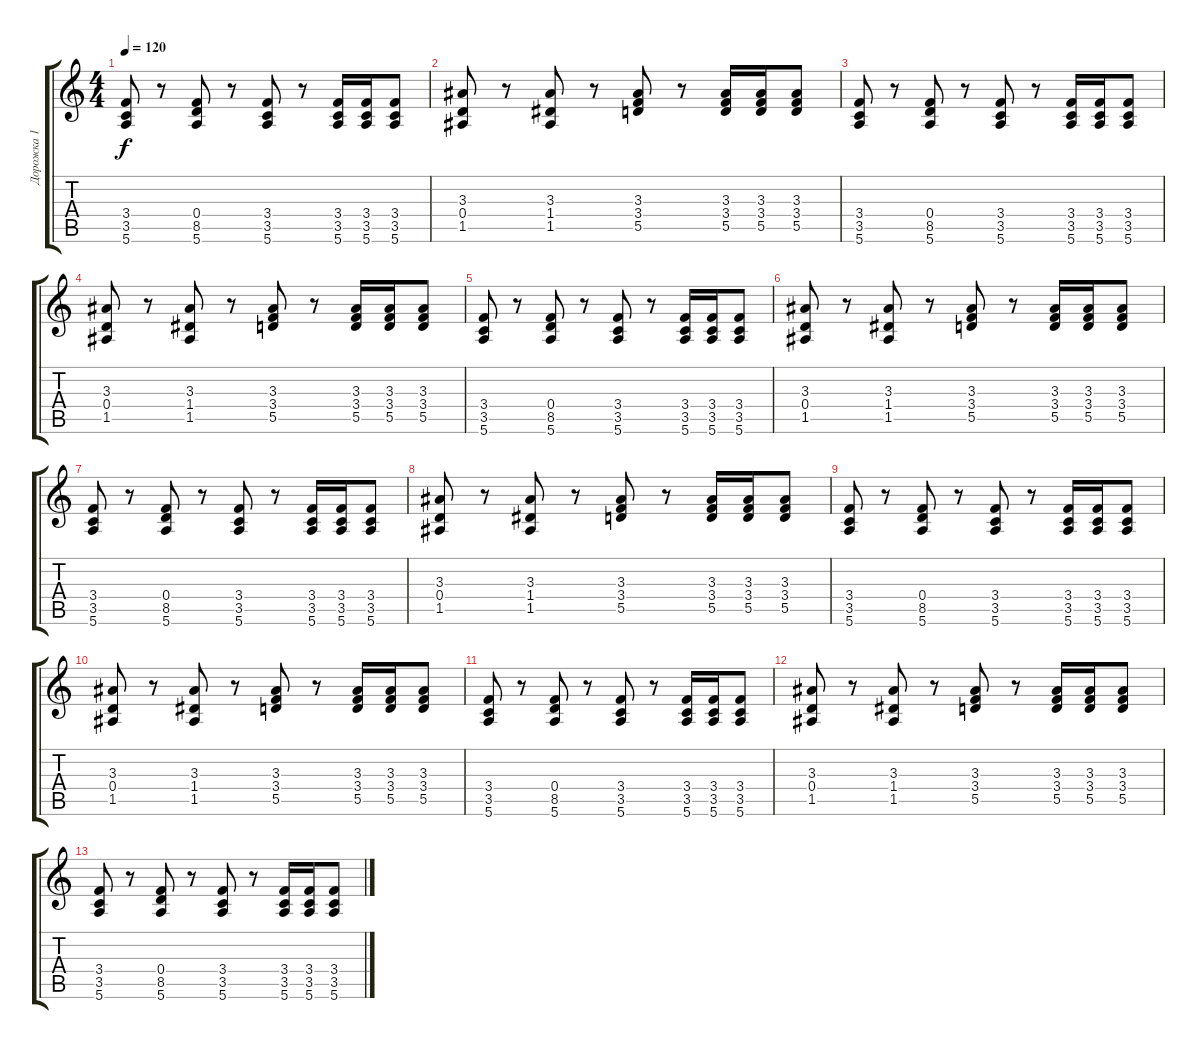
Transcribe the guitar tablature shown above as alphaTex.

\track ("Дорожка 1" "Дорожка 1") {instrument distortionguitar}
\staff {score tabs}
\tuning (E4 B3 G3 D3 A2 E2) {hide}
\ts (4 4)
\tempo 120
\clef g2
\ks c
(3.4 3.5 5.6).8{dy f} r.8 (0.4 8.5 5.6).8 r.8 (3.4 3.5 5.6).8 r.8 (3.4 3.5 5.6).16 (3.4 3.5 5.6).16 (3.4 3.5 5.6).8 |
(3.3 0.4 1.5).8 r.8 (3.3 1.4 1.5).8 r.8 (3.3 3.4 5.5).8 r.8 (3.3 3.4 5.5).16 (3.3 3.4 5.5).16 (3.3 3.4 5.5).8 |
(3.4 3.5 5.6).8 r.8 (0.4 8.5 5.6).8 r.8 (3.4 3.5 5.6).8 r.8 (3.4 3.5 5.6).16 (3.4 3.5 5.6).16 (3.4 3.5 5.6).8 |
(3.3 0.4 1.5).8 r.8 (3.3 1.4 1.5).8 r.8 (3.3 3.4 5.5).8 r.8 (3.3 3.4 5.5).16 (3.3 3.4 5.5).16 (3.3 3.4 5.5).8 |
(3.4 3.5 5.6).8 r.8 (0.4 8.5 5.6).8 r.8 (3.4 3.5 5.6).8 r.8 (3.4 3.5 5.6).16 (3.4 3.5 5.6).16 (3.4 3.5 5.6).8 |
(3.3 0.4 1.5).8 r.8 (3.3 1.4 1.5).8 r.8 (3.3 3.4 5.5).8 r.8 (3.3 3.4 5.5).16 (3.3 3.4 5.5).16 (3.3 3.4 5.5).8 |
(3.4 3.5 5.6).8 r.8 (0.4 8.5 5.6).8 r.8 (3.4 3.5 5.6).8 r.8 (3.4 3.5 5.6).16 (3.4 3.5 5.6).16 (3.4 3.5 5.6).8 |
(3.3 0.4 1.5).8 r.8 (3.3 1.4 1.5).8 r.8 (3.3 3.4 5.5).8 r.8 (3.3 3.4 5.5).16 (3.3 3.4 5.5).16 (3.3 3.4 5.5).8 |
(3.4 3.5 5.6).8 r.8 (0.4 8.5 5.6).8 r.8 (3.4 3.5 5.6).8 r.8 (3.4 3.5 5.6).16 (3.4 3.5 5.6).16 (3.4 3.5 5.6).8 |
(3.3 0.4 1.5).8 r.8 (3.3 1.4 1.5).8 r.8 (3.3 3.4 5.5).8 r.8 (3.3 3.4 5.5).16 (3.3 3.4 5.5).16 (3.3 3.4 5.5).8 |
(3.4 3.5 5.6).8 r.8 (0.4 8.5 5.6).8 r.8 (3.4 3.5 5.6).8 r.8 (3.4 3.5 5.6).16 (3.4 3.5 5.6).16 (3.4 3.5 5.6).8 |
(3.3 0.4 1.5).8 r.8 (3.3 1.4 1.5).8 r.8 (3.3 3.4 5.5).8 r.8 (3.3 3.4 5.5).16 (3.3 3.4 5.5).16 (3.3 3.4 5.5).8 |
(3.4 3.5 5.6).8 r.8 (0.4 8.5 5.6).8 r.8 (3.4 3.5 5.6).8 r.8 (3.4 3.5 5.6).16 (3.4 3.5 5.6).16 (3.4 3.5 5.6).8
